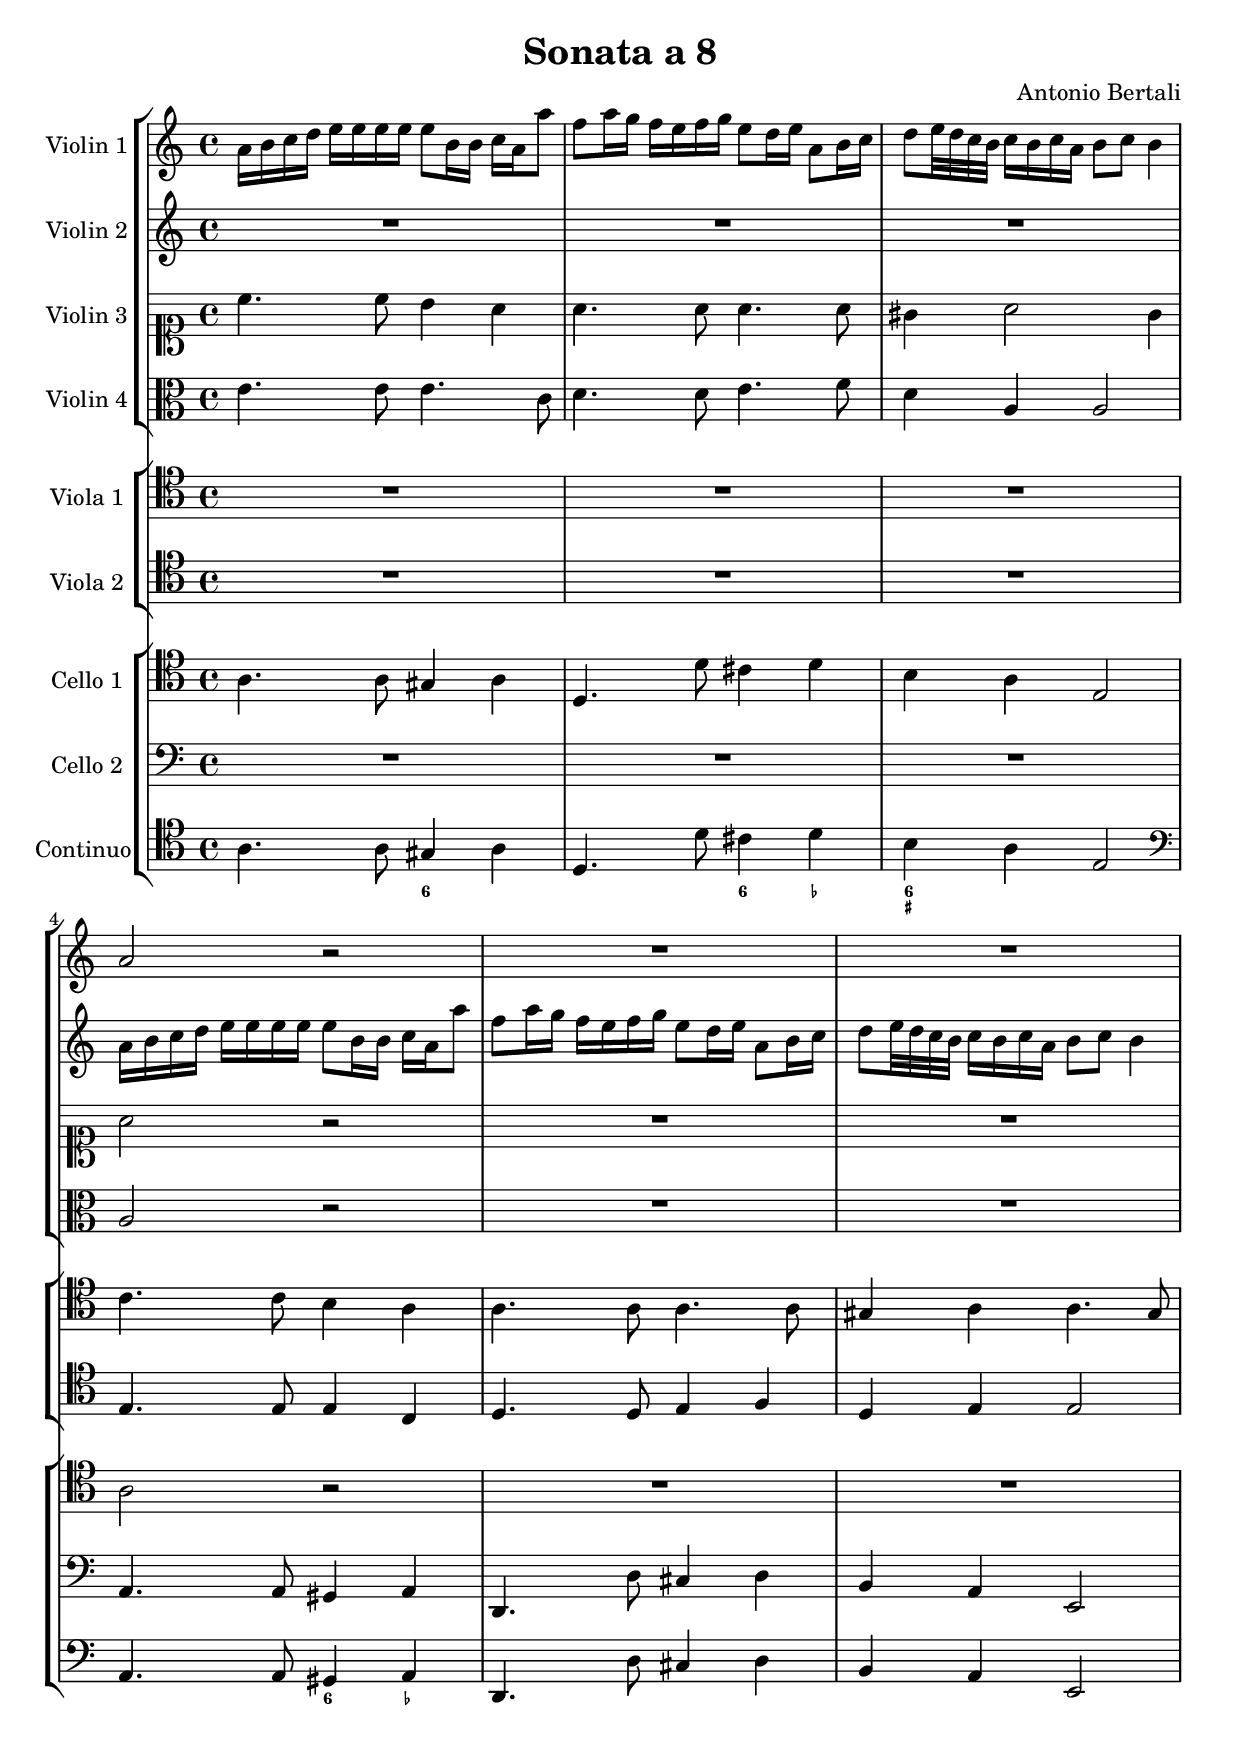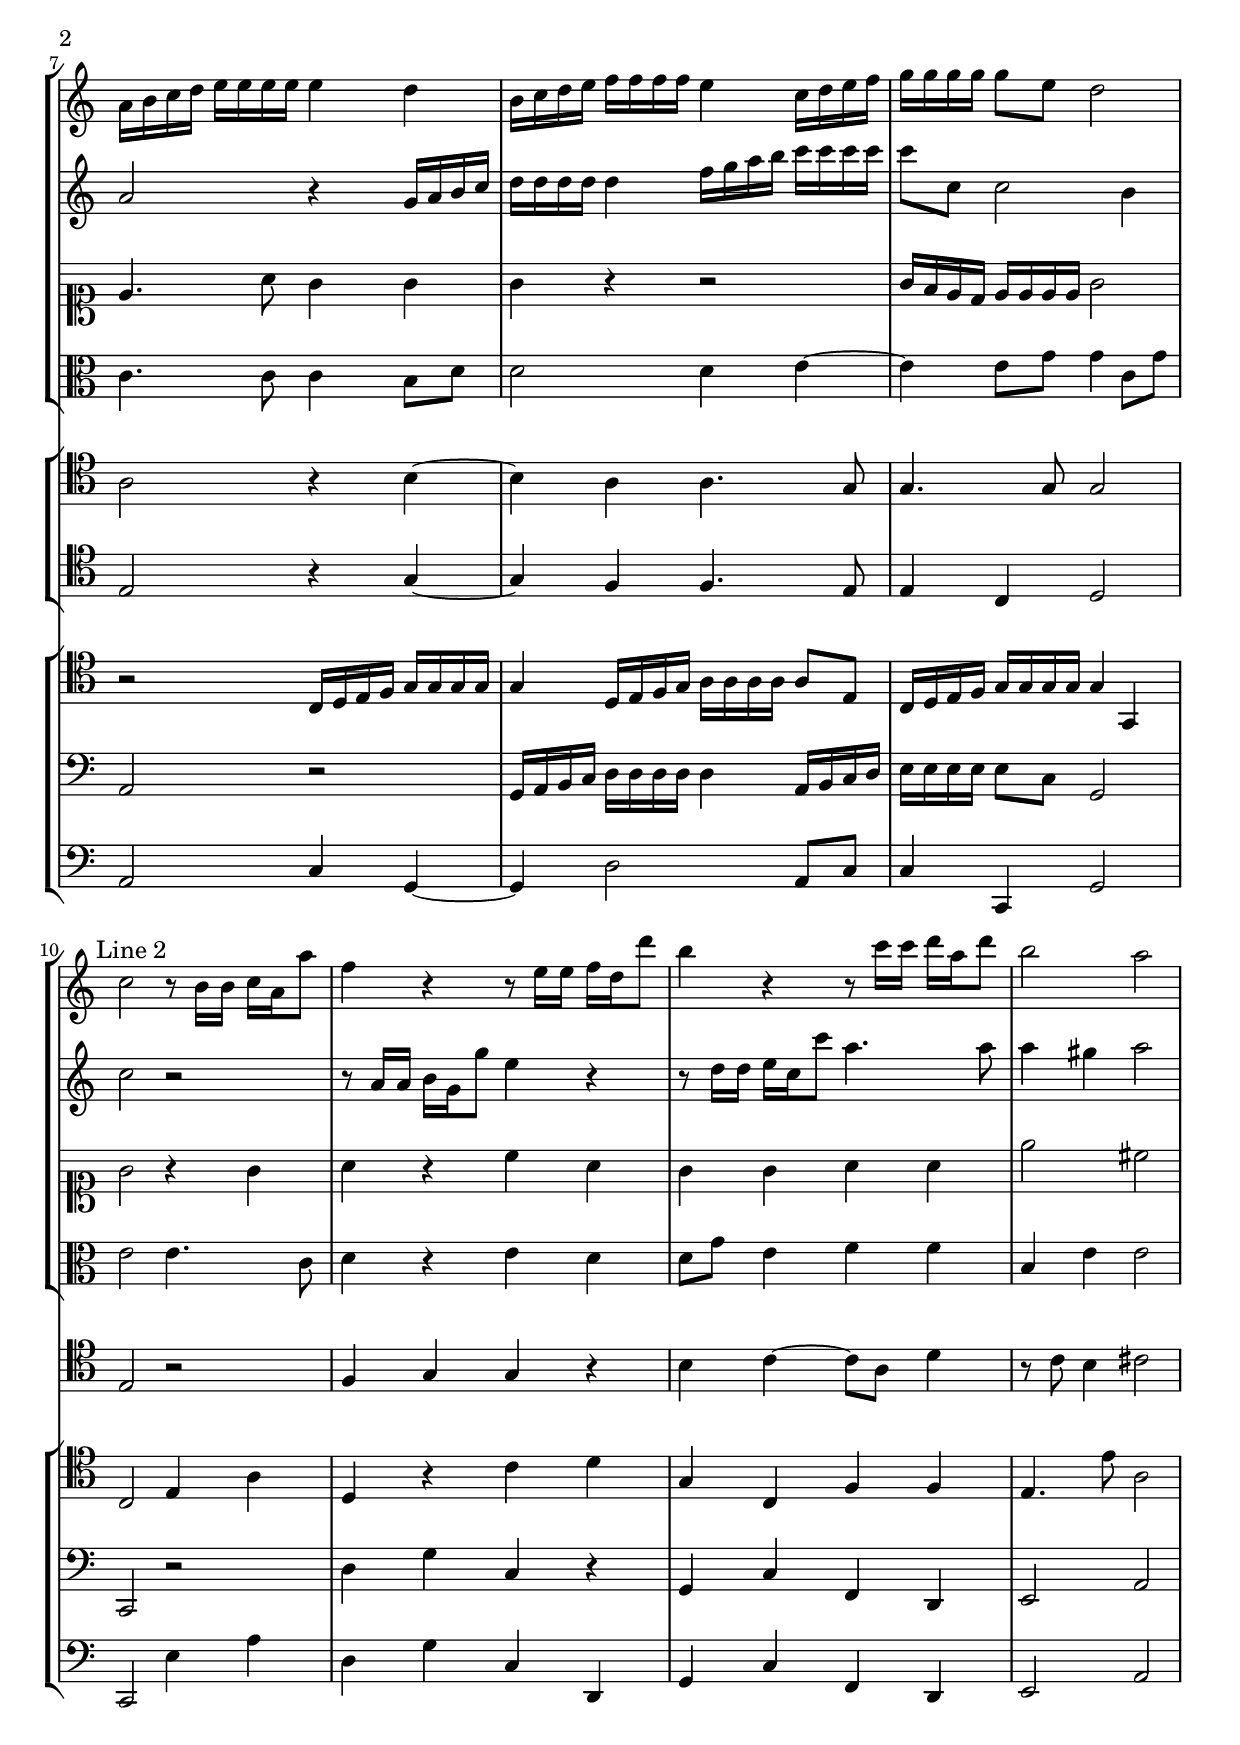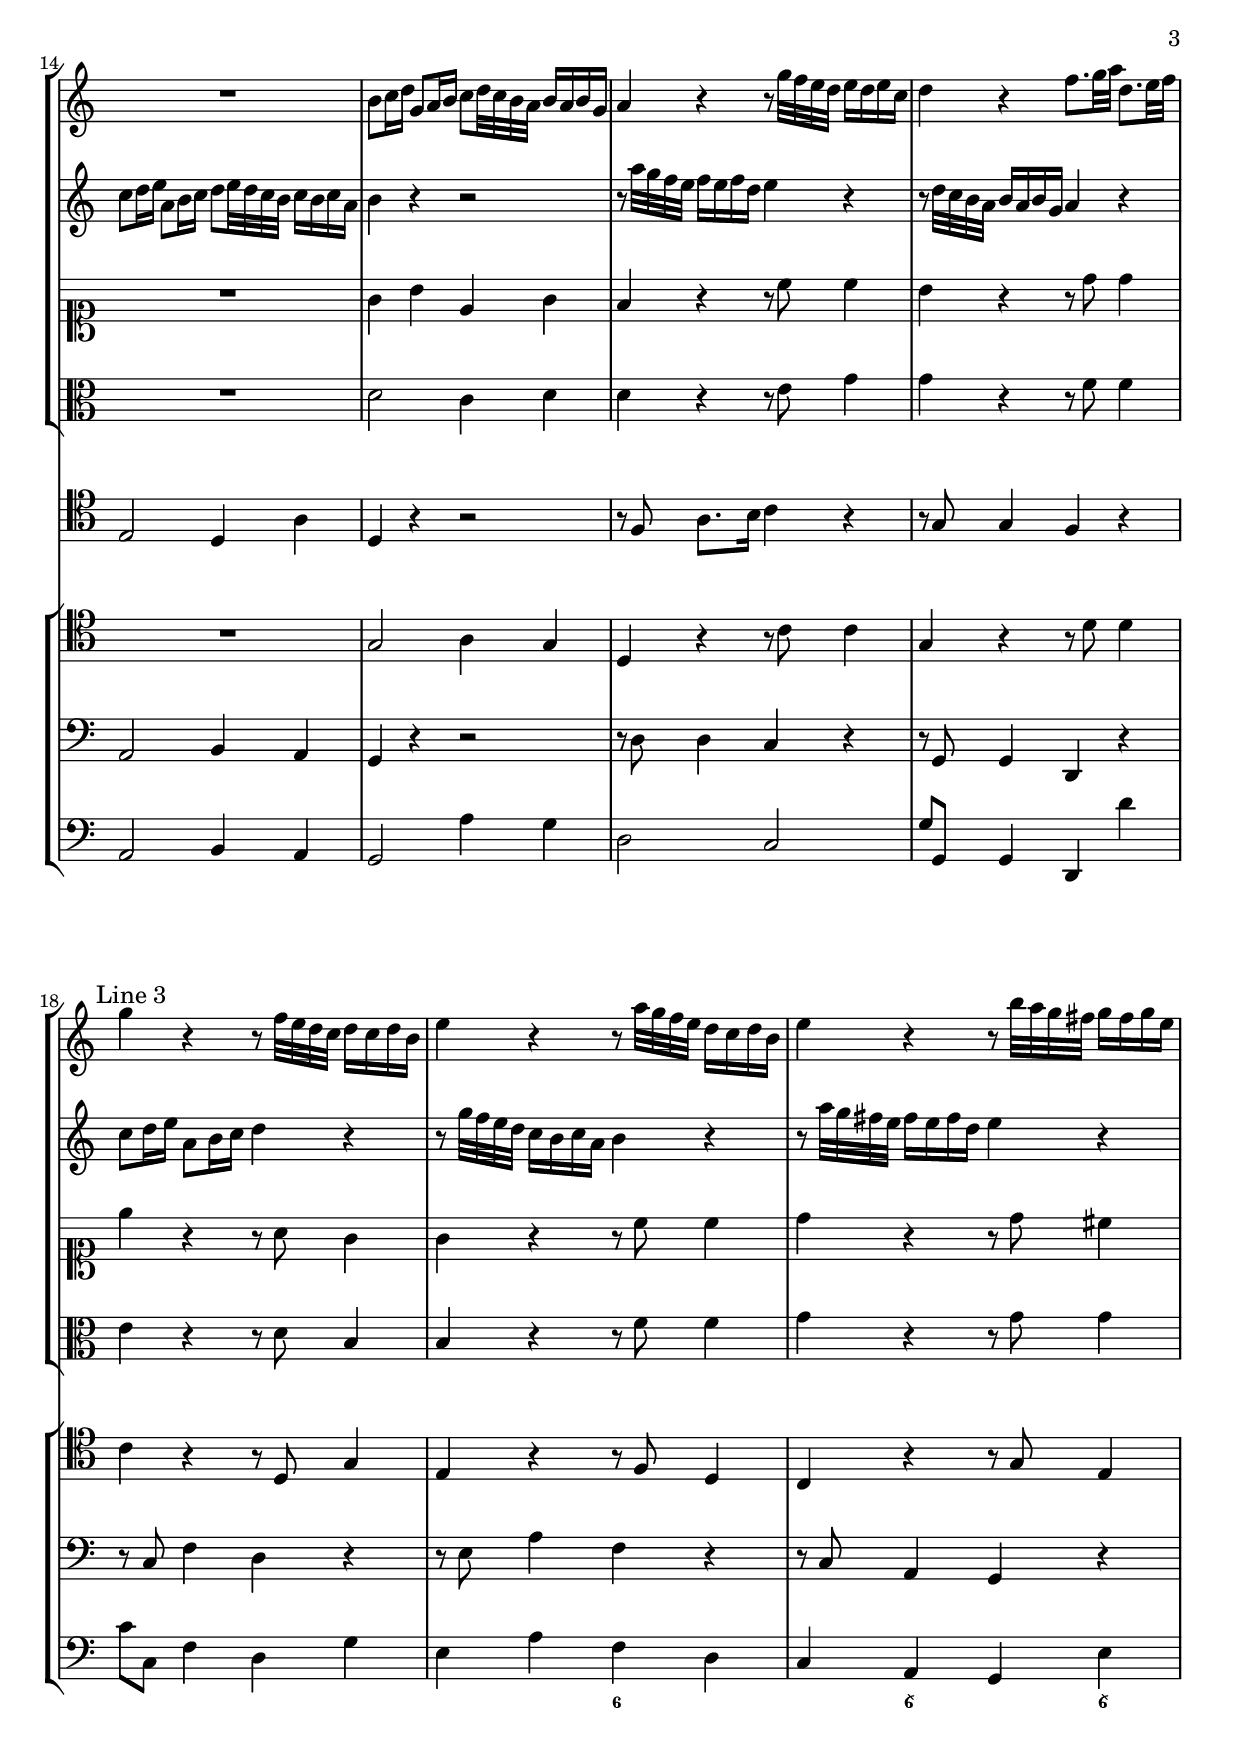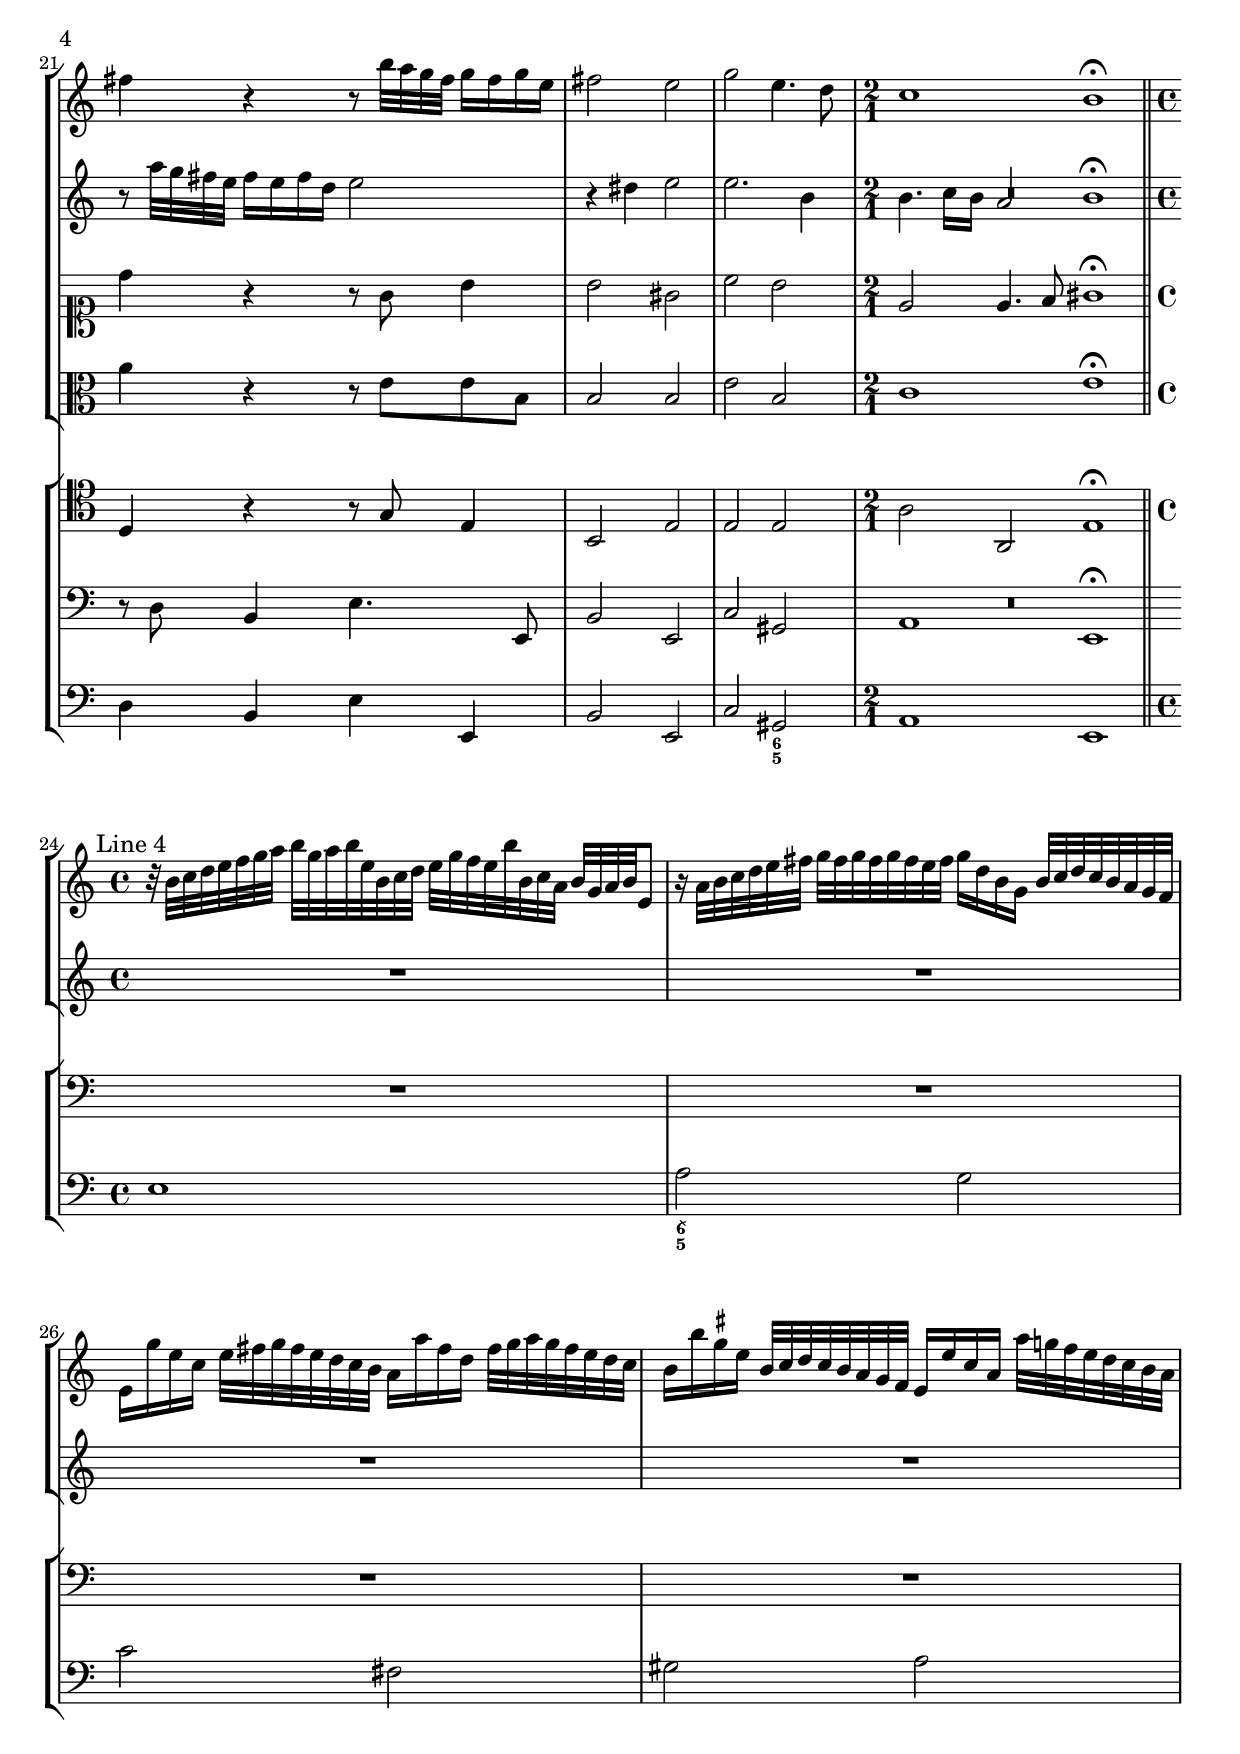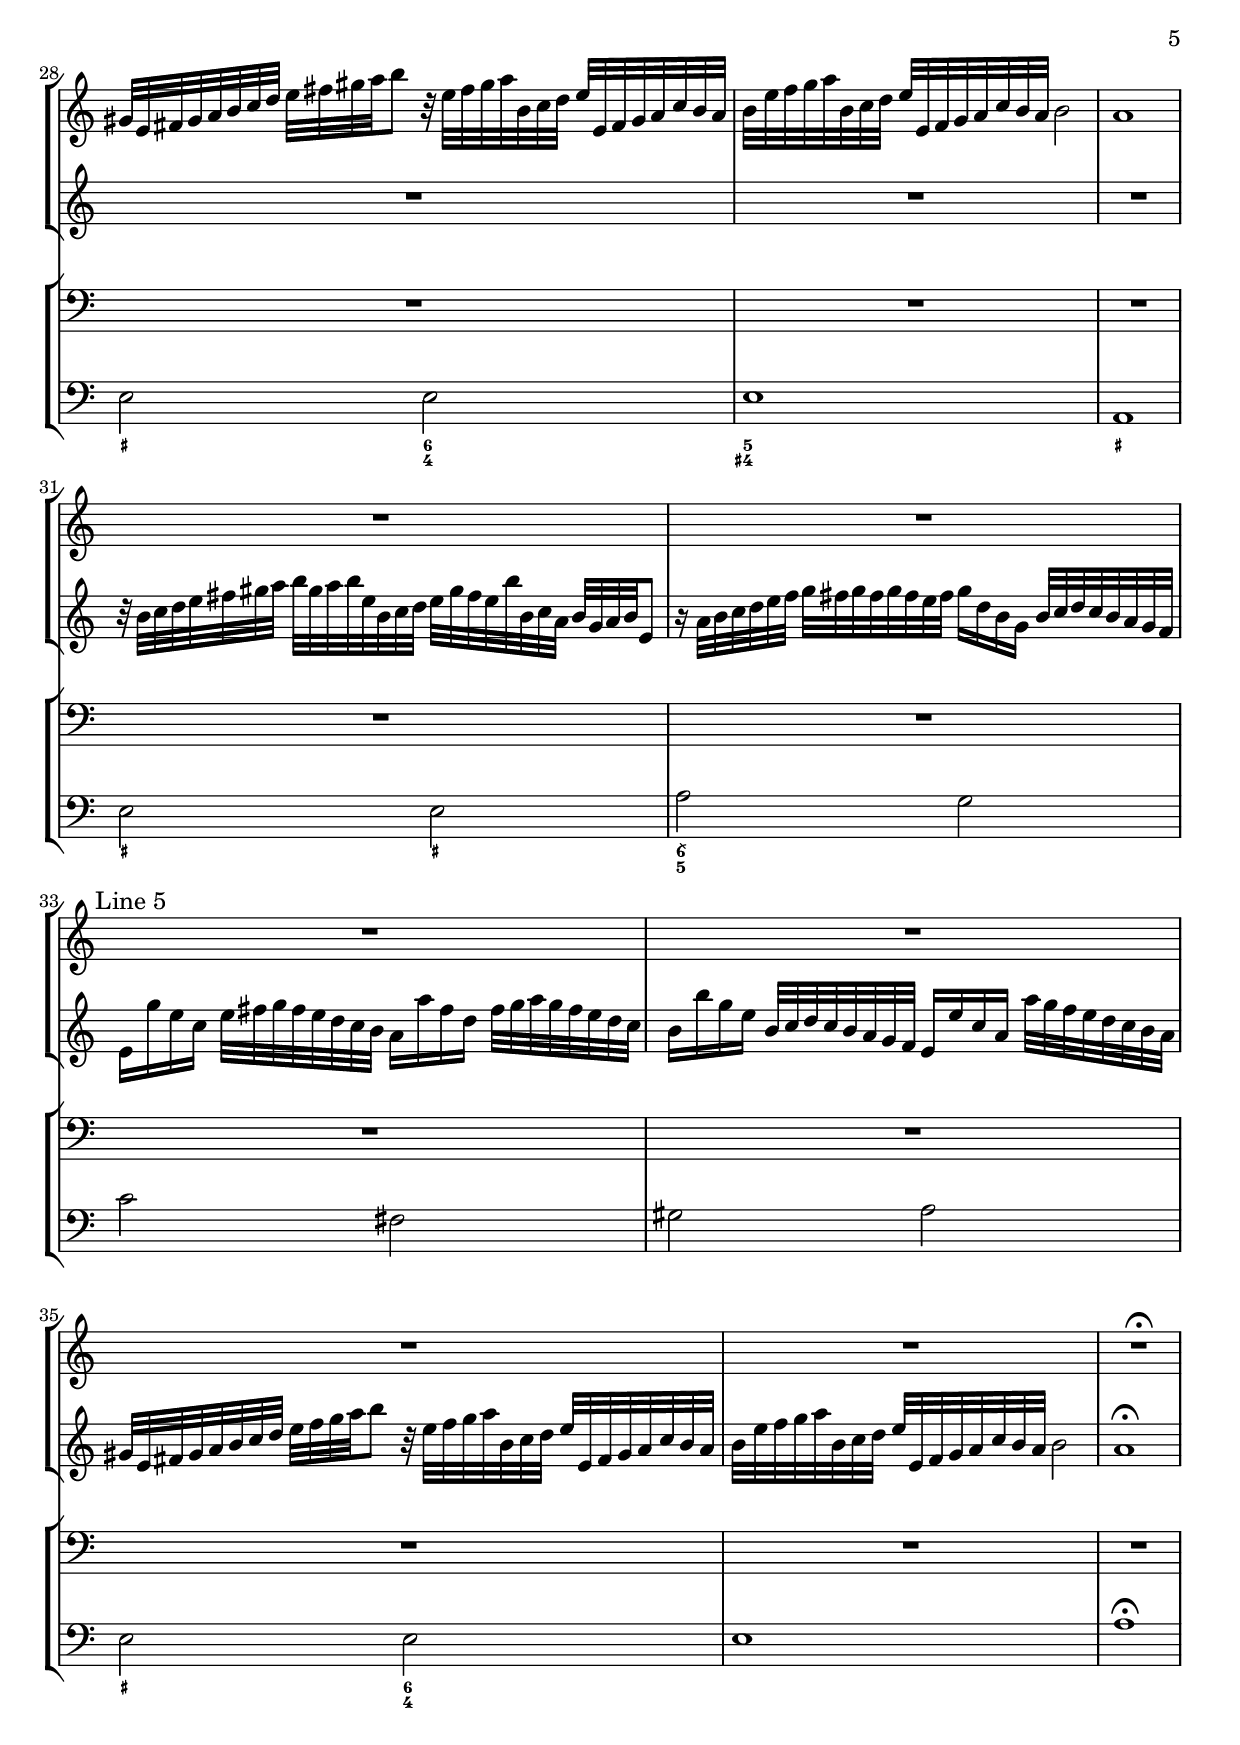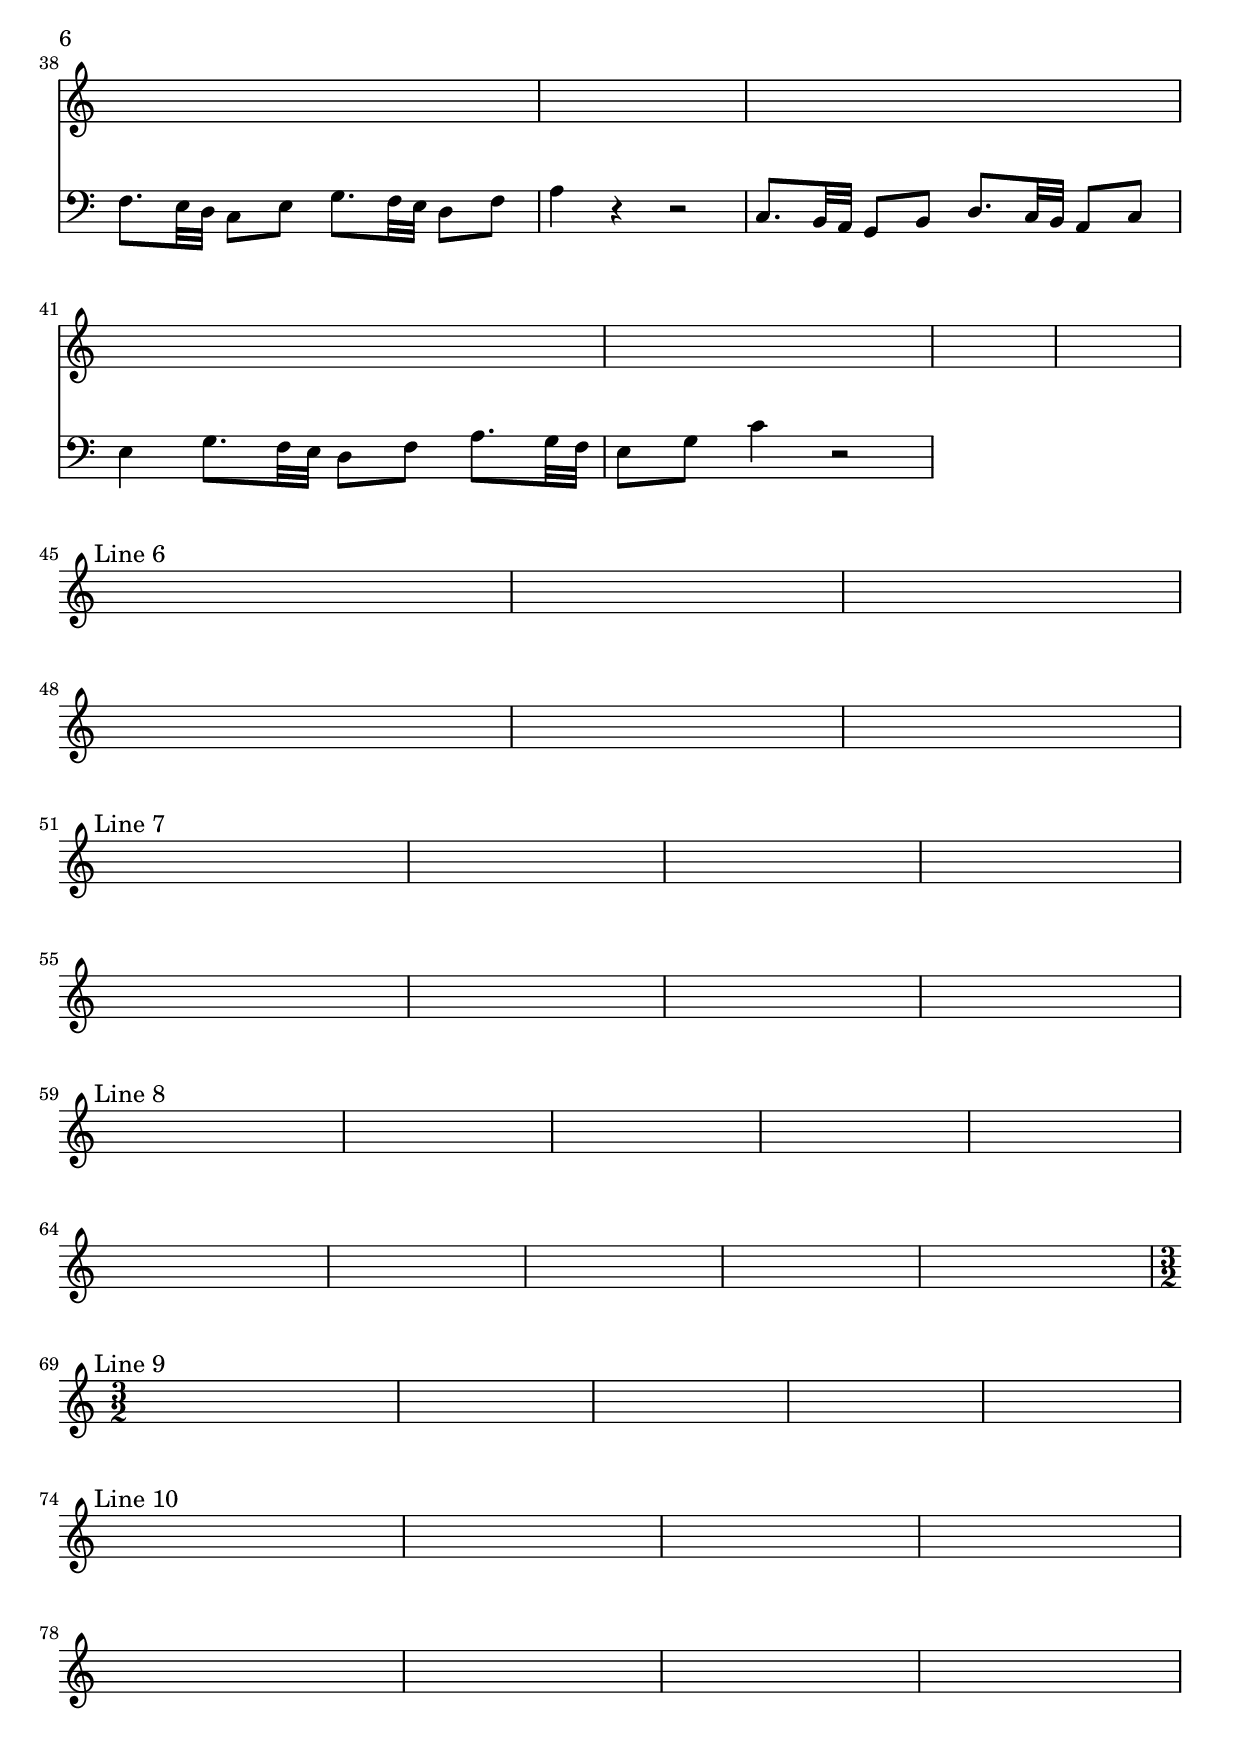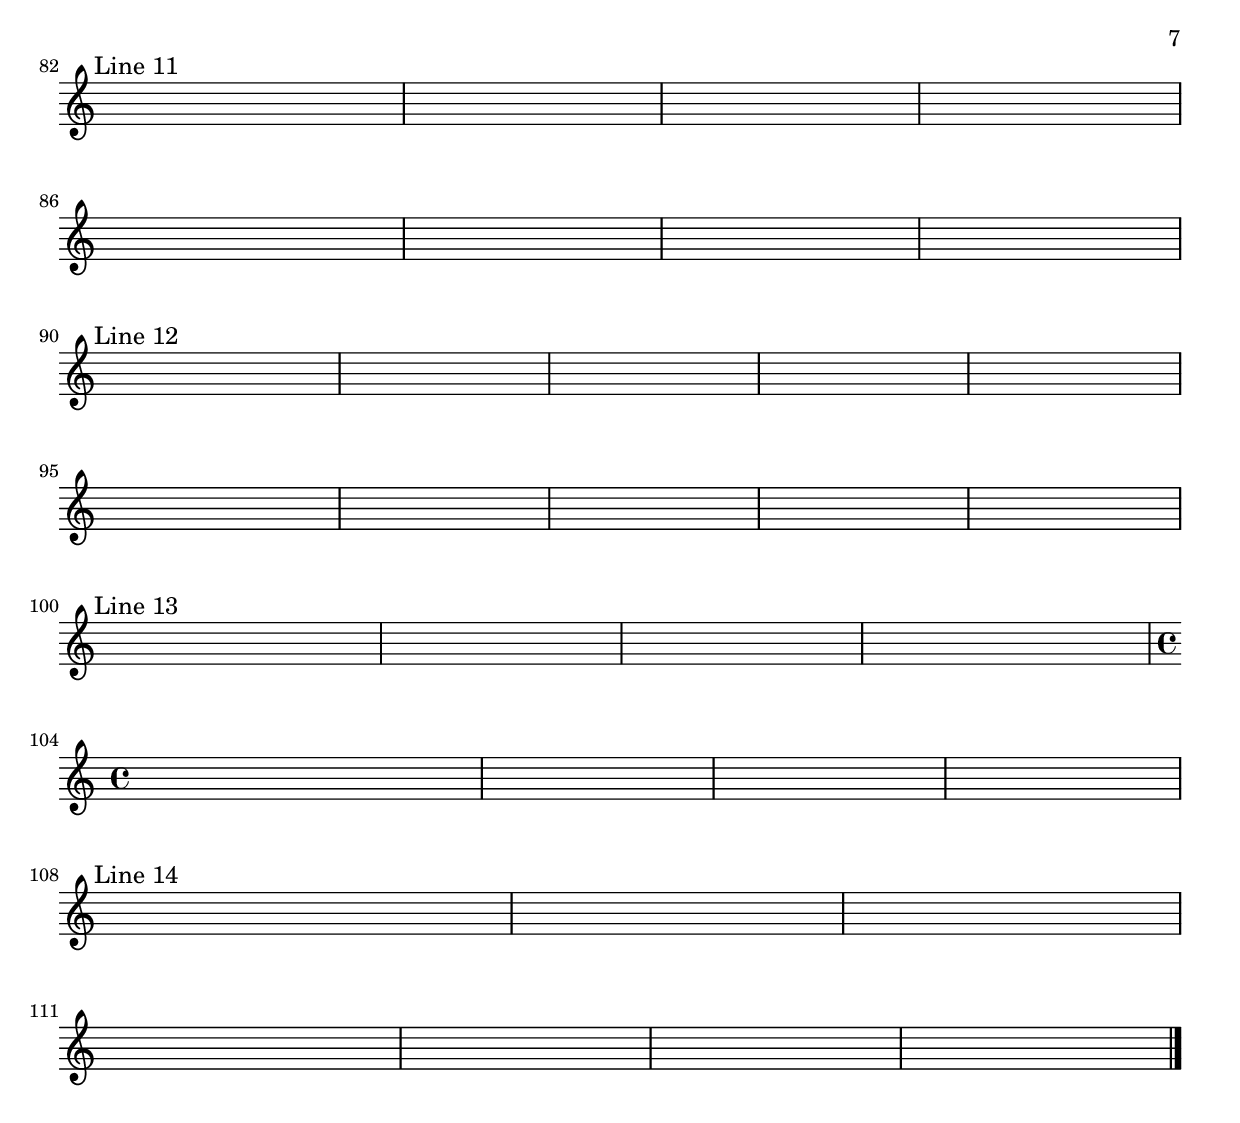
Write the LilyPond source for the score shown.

\version "2.24.4"

\version "2.24.4"

mbreak = { \break }

violinI = \relative c'' {
  a16 b c d e e e e e8 b16 b c a a'8 |
  f8 a16 g f e f g e8 d16 e a,8 b16 c |
  d8 e32 d c b c16 b c a b8 c b4 |
  a2 r |
  R1*2 |
  a16 b c d e e e e e4 d |
  b16 c d e f f f f e4 c16 d e f |
  g16 g g g g8 e d2 |

  % Line 2
  c2 r8 b16 b c a a'8 |
  f4 r r8 e16 e f d d'8 |
  b4 r r8 c16 c d a d8 |
  b2 a |
  R1
  b,8 c16 d g,8 a16 b c8 d32 c b a b16 a b g |
  a4 r r8 g'32 f e d e16 d e c |
  d4 r f8. g32 a d,8. e32 f |

  % Line 3
  g4 r r8 f32 e d c d16 c d b |
  e4 r r8 a32 g f e d16 c d b |
  e4 r r8 b'32 a g fis g16 fis g e |
  fis4 r r8 b32 a g fis g16 fis g e |
  fis2 e |
  g2 e4. d8 |
  c1 b\fermata |

  % Line 4

  r32 b c d e f g a b g a b e, b c d
    e g f e b' b, c a b g a b e,8 |
  r16 a32 b c d e fis g fis g fis g fis e fis
    g16 d b g b32 c d c b a g f |

  e16 g' e c e32 fis g fis e d c b
    a16 a' fis d fis32 g a g fis e d c |
  \set suggestAccidentals = ##t
  b16 b' gis e b32 c d c b a g f
    \set suggestAccidentals = ##f
    e16 e' c a a'32 g f e d c b a |
  gis32 e fis gis a b c d
    e fis gis a b8
    r32 e, fis gis a b, c d e
    e, fis gis a c b a |
  b32 e f g a b, c d e e, f g a c b a b2 |
  a1 |
  R1 * 6 |
  R1\fermata |
}


violinII = \relative c'' {
  R1*3 |
  a16 b c d e e e e e8 b16 b c a a'8 |
  f8 a16 g f e f g e8 d16 e a,8 b16 c |
  d8 e32 d c b c16 b c a b8 c b4 |
  a2 r4 g16 a b c |
  d16 d d d d4 f16 g a b c c c c |
  c8 c, c2 b4 |

  % Line 2
  c2 r |
  r8 a16 a b g g'8 e4 r |
  r8 d16 d e c c'8 a4. a8 |
  a4 gis a2 |
  c,8 d16 e a,8 b16 c d8 e32 d c b c16 b c a |
  b4 r r2 |
  r8 a'32 g f e f16 e f d e4 r |
  r8 d32 c b a b16 a b g a4 r |

  % Line 3
  c8 d16 e a,8 b16 c d4 r |
  r8 g32 f e d c16 b c a b4 r |
  r8 a'32 g fis e fis16 e fis d e4 r |
  r8 a32 g fis e fis16 e fis d e2 |
  r4 dis e2 |
  e2. b4 |
  b4. c16[ b] a2 b1\fermata |

  % Line 4
  R1 * 7 |
  r32 b c d e fis gis a b gis a b e, b c d
    e gis fis e b' b, c a b g a b e,8 |
  r16 a32 b c d e f g fis g fis g fis e fis
    g16 d b g b32 c d c b a g f |

  % Line 5
  e16 g' e c e32 fis g fis e d c b
    a16 a' fis d fis32 g a g fis e d c |
  b16 b' g e b32 c d c b a g f
    e16 e' c a a'32 g f e d c b a |
  gis32 e fis gis a b c d e f g a b8
    r32 e, f g a b, c d e e, fis gis a c b a |
  b32 e f g a b, c d e e, f g a c b a b2 |
  a1\fermata |
}

violinIII = \relative c'' {
  \clef soprano
  c4. c8 b4 a |
  a4. a8 a4. a8 |
  gis4 a2 gis4 |
  a2 r2 |
  R1*2 |
  e4. a8 g4 g |
  g4 r4 r2 |
  g16 f e d e e e e g2 |

  % Line 2
  g2 r4 g |
  a4 r c a |
  g4 g a a |
  e'2 cis |
  R1 |
  g4 b e, g |
  f4 r r8 c' c4 |
  b4 r r8 d d4 |

  % Line 3
  e4 r r8 a, g4 |
  g4 r r8 c c4 |
  d4 r r8 d cis4 |
  d4 r r8 g, b4 |
  b2 gis |
  c2 b |
  e,2 e4. f8 gis1\fermata |
}

violinIV = \relative c' {
  \clef alto
  e4. e8 e4. c8 |
  d4. d8 e4. f8 |
  d4 a a2 |
  a2 r2 |
  R1*2 |
  c4. c8 c4 b8 d |
  d2 d4 e~ |
  e4 e8 g g4 c,8 g' |

  % Line 2
  e2 e4. c8 |
  d4 r e d |
  d8 g e4 f f |
  b,4 e e2 |
  R1 |
  d2 c4 d |
  d4 r r8 e8 g4 |
  g4 r r8 f f4 |

  % Line 3
  e4 r r8 d b4 |
  b4 r r8 f' f4 |
  g4 r r8 g g4 |
  a4 r r8 e e b |
  b2 b |
  e2 b |
  c1 e\fermata |
}

violaI = \relative c' {
  \clef tenor
  R1*3 |
  c4. c8 b4 a |
  a4. a8 a4. a8 |
  gis4 a a4. gis8 |
  a2 r4 b ~ |
  b4 a a4. g8 |
  g4. g8 g2 |


}

violaII = \relative c {
  \clef tenor
  R1*3 |
  e4. e8 e4 c |
  d4. d8 e4 f |
  d4 e e2 |
  e2 r4 g ~ |
  g4 f f4. e8 |
  e4 c d2 |

  % Line 2
  e2 r |
  f4 g g r |
  b4 c ~ c8 a d4 |
  r8 c b4 cis2 |
  e,2 d4 a' |
  d,4 r r2 |
  r8 f a8. b16 c4 r |
  r8 g g4 f r |
}

celloI = \relative c' {
  \clef tenor
  a4. a8 gis4 a |
  d,4. d'8 cis4 d |
  b4 a e2 |
  a2 r |
  R1 * 2 |
  r2 c,16 d e f g g g g |
  g4 d16 e f g a a a a a8 e |
  c16 d e f g g g g g4 g, |

  % Line 2
  c2 e4 a |
  d,4 r c' d |
  g,4 c, f f|
  e4. e'8 a,2 |
  R1 |
  g2 a4 g |
  d4 r r8 c' c4 |
  g4 r r8 d' d4 |

  % Line 3
  c4 r r8 d, g4 |
  e4 r r8 f d4 |
  c4 r r8 g' e4 |
  d4 r r8 g e4 |
  b2 e |
  e2 e |
  a2 a, e'1\fermata |
}

celloII = \relative c {
  \clef bass
  R1*3 |
  a4. a8 gis4 a |
  d,4. d'8 cis4 d |
  b4 a e2 |
  a2 r |
  g16 a b c d d d d d4 a16 b c d |
  e16 e e e e8 c g2

  % Line 2
  c,2 r2 |
  d'4 g c, r |
  g4 c f, d |
  e2 a |
  a2 b4 a |
  g4 r r2 |
  r8 d' d4 c r |
  r8 g g4 d r |

  % Line 3
  r8 c' f4 d r |
  r8 e a4 f r |
  r8 c a4 g r |
  r8 d' b4 e4. e,8 |
  b'2 e, |
  c'2 gis |
  \once \omit Staff.TimeSignature
  \time 2/1
  a1 e\fermata |
  \once \omit Staff.TimeSignature
  \time 4/4


  \compressMMRests { R1*14 }

  f'8. e32 d c8 e g8. f32 e d8 f |
  a4 r r2 |
  c,8. b32 a g8 b d8. c32 b a8 c |
  e4 g8. f32 e d8 f a8. g32 f |
  e8 g c4 r2 |
}

continuo = {
  <<
    \new Voice \relative c' {
      \clef tenor
      a4. a8 gis4 a |
      d,4. d'8 cis4 d |
      b4 a e2 |
      \clef bass
      a,4. a8 gis4 a |
      d,4. d'8 cis4 d |
      b4 a e2 |
      a2 c4 g~ |
      g4 d'2 a8 c |
      c4 c, g'2 |

      % Line 2
      c,2 e'4 a |
      d,4 g c, d, |
      g4 c f, d |
      e2 a |
      a2 b4 a |
      g2 a'4 g |
      d2 c |
      g'8 g, g4 d d'' |

      % Line 3
      c8 c, f4 d g |
      e4 a f d |
      c4 a g e' |
      d4 b e e, |
      b'2 e, |
      c'2 gis |
      a1 e |

      % Line 4
      e'1
      a2 g |
      c2 fis, |
      gis2 a |
      e2 e |
      e1 |
      a,1 |

      e'2 e |
      a2 g |

      % Line 5
      c2 fis, |
      gis2 a |
      e2 e |
      e1 |
      a1\fermata |
    }

    \figures {
      s2 <6>4 s |
      s2 <6>4 <_-> |
      <6 _+>4 s2. |
      s2 <6>4 <_-> |
      s1 * 4 |

      % Line 2
      s1 * 9 |

      % Line 3
      s1 |
      s2 <6>4 s |
      s4 <6\\> s <6\\> |
      s1 * 2 |
      s2 <6 5> |
      s1 * 2 |

      % Line 4
      s1 |
      <6\\ 5>2 s |
      s1 * 2 |
      <_+>2 <6 4> |
      <5 4+>1 |
      <_+>1 |

      <_+>2 <_+> |
      <6\\ 5>2 s2 |

      % Line 5
      s1 * 2 |
      <_+>2 <6 4> |
      s1 * 2
    }
  >>
}


\header {
  title = "Sonata a 8"
  composer = "Antonio Bertali"
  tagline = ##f
}

global= {
  \time 4/4
  \key a \minor
}

timeline = \new Voice {
  \autoLineBreaksOff
  s1 * 3 \break
  s1 * 3 \break
  s1 * 3 \break

  % p247
  \textMark "Line 2"
  s1 * 4 \break
  s1 * 4 \break

  \textMark "Line 3"
  s1 * 3 \break
  s1 * 3
  \cadenzaOn
  s1*2 \cadenzaOff \bar "||" \break

  % p248
  \textMark "Line 4"
  s1 * 2 \break
  s1 * 2 \break
  s1 * 3 \break
  s1 * 2 \break

  \textMark "Line 5"
  s1 * 2 \break
  s1 * 3 \break
  s1 * 3 \break
  s1 * 4 \break

  % p249
  \textMark "Line 6"
  s1 * 3 \break
  s1 * 3 \break

  \textMark "Line 7"
  s1 * 4 \break
  s1 * 4 \break

  % p250
  \textMark "Line 8"
  s1 * 5 \break
  s1 * 5 \break

  \time 3/2
  \textMark "Line 9"
  s1*3/2 * 5 \break

  % p251 (one bar from 250)
  \textMark "Line 10"
  s1*3/2 * 4 \break
  s1*3/2 * 4 \break

  \textMark "Line 11"
  s1*3/2 * 4 \break
  s1*3/2 * 4 \break

  % p252 (one bar from 251)
  \textMark "Line 12"
  s1*3/2 * 5 \break
  s1*3/2 * 5 \break
  \textMark "Line 13"
  s1*3/2 * 4 \break

  \time 4/4
  s1 * 4 \break
  \textMark "Line 14"
  s1 * 3 \break
  s1 * 4

  \fine
}

\score {
  <<
    \new StaffGroup <<
      \new Staff \with { instrumentName = "Violin 1" }
      << \timeline \global \violinI >>
      \new Staff \with { instrumentName = "Violin 2" }
      << \global \violinII >>
      \new Staff \with { instrumentName = "Violin 3" }
      << \global \violinIII >>
      \new Staff \with { instrumentName = "Violin 4" }
      << \global \violinIV >>
    >>
    \new StaffGroup <<
      \new Staff \with { instrumentName = "Viola 1" }
      << \global \violaI >>
      \new Staff \with { instrumentName = "Viola 2" }
      << \global \violaII >>
    >>
    \new StaffGroup <<
      \new Staff \with { instrumentName = "Cello 1" }
      << \global \celloI >>
      \new Staff \with { instrumentName = "Cello 2" }
      << \global \celloII >>
      \new Staff \with { instrumentName = "Continuo" }
      << \global \continuo >>
    >>
  >>
  \layout { }
}
